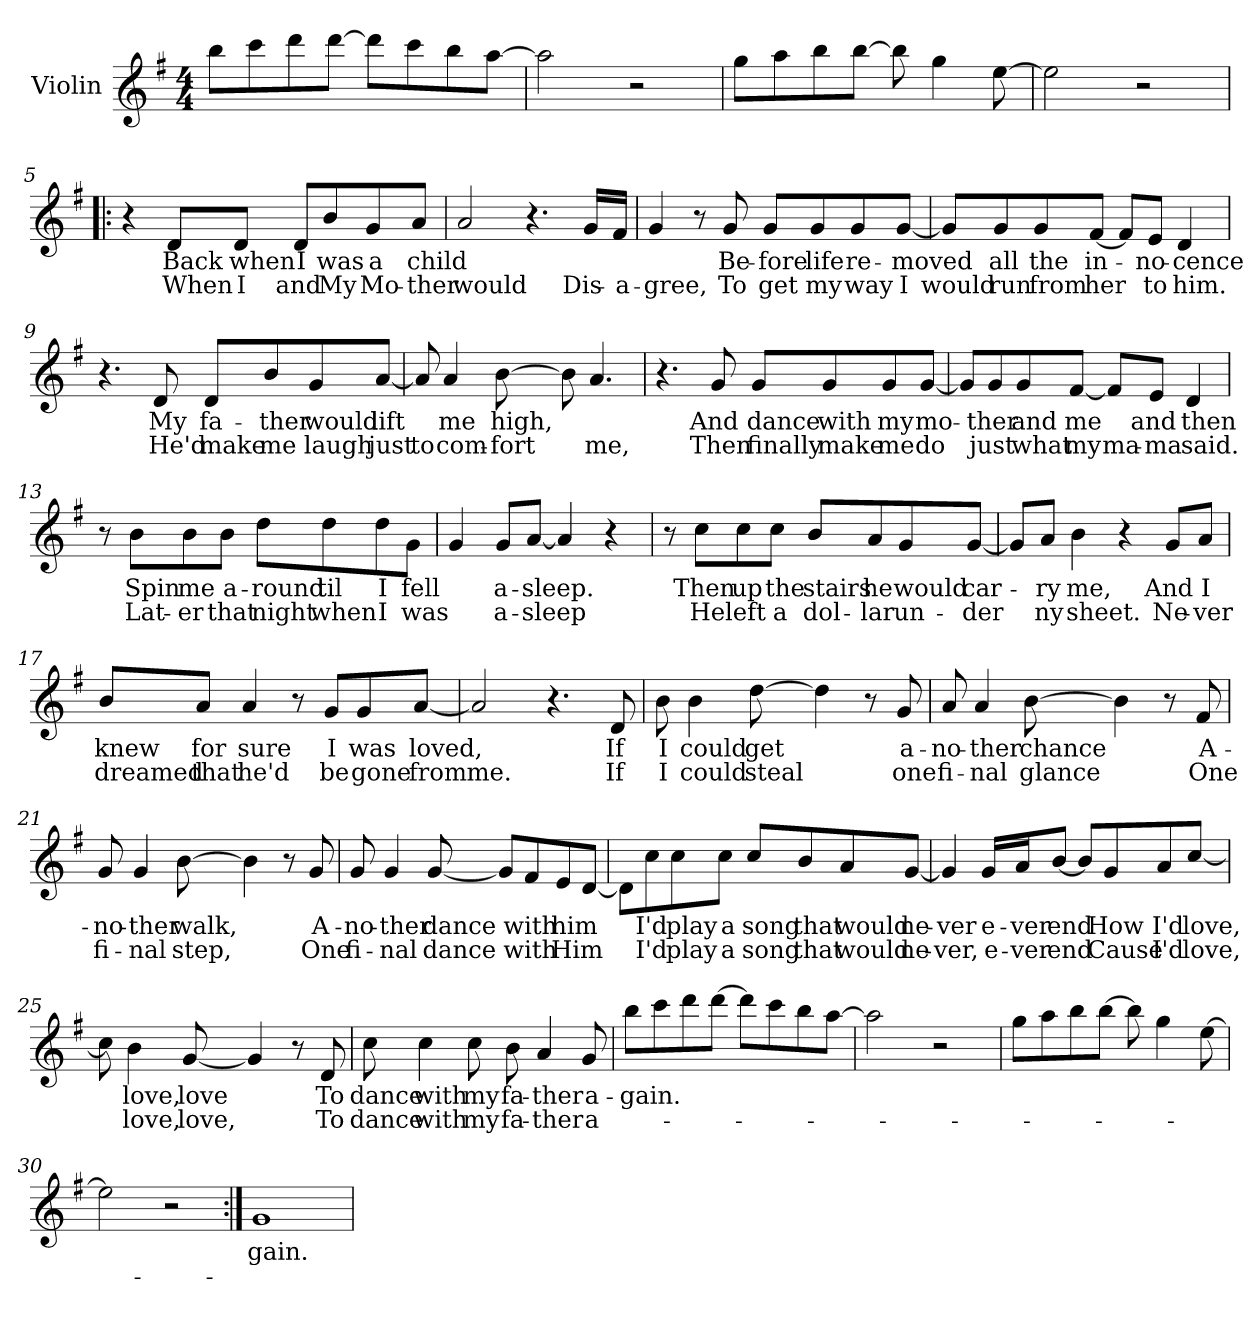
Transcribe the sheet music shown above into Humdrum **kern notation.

**kern	**text	**text
*part1	*part1	*part1
*staff1	*staff1	*staff1
*I"Violin	*	*
*I'Vln	*	*
*clefG2	*	*
*k[f#]	*	*
*G:	*	*
*M4/4	*	*
=1	=1	=1
8bb\L	.	.
8ccc\	.	.
8ddd\	.	.
[8ddd\J	.	.
8ddd\L]	.	.
8ccc\	.	.
8bb\	.	.
[8aa\J	.	.
=2	=2	=2
2aa\]	.	.
2r	.	.
=3	=3	=3
8gg\L	.	.
8aa\	.	.
8bb\	.	.
[8bb\J	.	.
8bb\]	.	.
4gg\	.	.
[8ee\	.	.
=4	=4	=4
2ee\]	.	.
2r	.	.
=5!|:	=5!|:	=5!|:
4r	.	.
8d/L	Back	When
8d/J	when	I
8d/L	I	and
8b/	was	My
8g/	a	Mo-
8a/J	child	-ther
!!LO:LB:g=z
=6	=6	=6
2a/	.	would
4.r	.	.
16g/LL	.	Dis-
16f#/JJ	.	-a-
=7	=7	=7
4g/	.	-gree,
8r	.	.
8g/	Be-	To
8g/L	-fore	get
8g/	life	my
8g/	re-	way
[8g/J	-moved	I
=8	=8	=8
8g/L]	.	would
8g/	all	run
8g/	the	from
[8f#/J	in-	her
8f#/L]	.	.
8e/J	-no-	to
4d/	-cence	him.
!!LO:LB:g=z
=9	=9	=9
4.r	.	.
8d/	My	He'd
8d/L	fa-	make
8b/	-ther	me
8g/	would	laugh
[8a/J	lift	just
=10	=10	=10
8a/]	.	to
4a/	me	com-
[8b\	high,	-fort
8b\]	.	.
4.a/	.	me,
=11	=11	=11
4.r	.	.
8g/	And	Then
8g/L	dance	finally
8g/	with	make
8g/	my	me
[8g/J	mo-	do
!!LO:LB:g=z
=12	=12	=12
8g/L]	.	.
8g/	-ther	just
8g/	and	what
[8f#/J	me	my
8f#/L]	.	ma-
8e/J	and	-ma
4d/	then	said.
=13	=13	=13
8r	.	.
8b\L	Spin	Lat-
8b\	me	-er
8b\J	a-	that
8dd\L	-round	night
8dd\	til	when
8dd\	I	I
8g\J	fell	was
!!LO:LB:g=z
=14	=14	=14
4g/	.	.
8g/L	a-	a-
[8a/J	-sleep.	-sleep
4a/]	.	.
4r	.	.
=15	=15	=15
8r	.	.
8cc\L	Then	He
8cc\	up	left
8cc\J	the	a
8b/L	stairs	dol-
8a/	he	-lar
8g/	would	un-
[8g/J	car-	-der
=16	=16	=16
8g/L]	.	.
8a/J	-ry	ny
4b\	me,	sheet.
4r	.	.
8g/L	And	Ne-
8a/J	I	-ver
!!LO:LB:g=z
=17	=17	=17
8b/L	knew	dreamed
8a/J	for	that
4a/	sure	he'd
8r	.	.
8g/L	I	be
8g/	was	gone
[8a/J	loved,	from
=18	=18	=18
2a/]	.	me.
4.r	.	.
8d/	If	If
=19	=19	=19
8b\	I	I
4b\	could	could
[8dd\	get	steal
4dd\]	.	.
8r	.	.
8g/	a-	one
=20	=20	=20
8a/	-no-	fi-
4a/	-ther	-nal
[8b\	chance	glance
4b\]	.	.
8r	.	.
8f#/	A-	One
!!LO:LB:g=z
=21	=21	=21
8g/	-no-	fi-
4g/	-ther	-nal
[8b\	walk,	step,
4b\]	.	.
8r	.	.
8g/	A-	One
=22	=22	=22
8g/	-no-	fi-
4g/	-ther	-nal
[8g/	dance	dance
8g/L]	.	.
8f#/	with	with
8e/	him	Him
[8d/J	.	.
=23	=23	=23
8d\L]	.	.
8cc\	I'd	I'd
8cc\	play	play
8cc\J	a	a
8cc/L	song	song
8b/	that	that
8a/	would	would
[8g/J	ne-	ne-
!!LO:PB:g=z
=24	=24	=24
4g/]	-ver	-ver,
16g/LL	e-	e-
16a/J	-ver	-ver
[8b/J	end	end
8b/L]	.	.
8g/	How	Cause
8a/	I'd	I'd
[8cc/J	love,	love,
=25	=25	=25
8cc\]	.	.
4b\	love,	love,
[8g/	love	love,
4g/]	.	.
8r	.	.
8d/	To	To
=26	=26	=26
8cc\	dance	dance
4cc\	with	with
8cc\	my	my
8b\	fa-	fa-
4a/	-ther	-ther
8g/	a-	a-
=27	=27	=27
8bb\L	-gain.	.
8ccc\	.	.
8ddd\	.	.
[8ddd\J	.	.
8ddd\L]	.	.
8ccc\	.	.
8bb\	.	.
[8aa\J	.	.
!!LO:LB:g=z
=28	=28	=28
2aa\]	.	.
2r	.	.
=29	=29	=29
8gg\L	.	.
8aa\	.	.
8bb\	.	.
[8bb\J	.	.
8bb\]	.	.
4gg\	.	.
[8ee\	.	.
=30	=30	=30
2ee\]	.	.
2r	.	.
=31:|!	=31:|!	=31:|!
1g	gain.	.
=	=	=
*-	*-	*-
